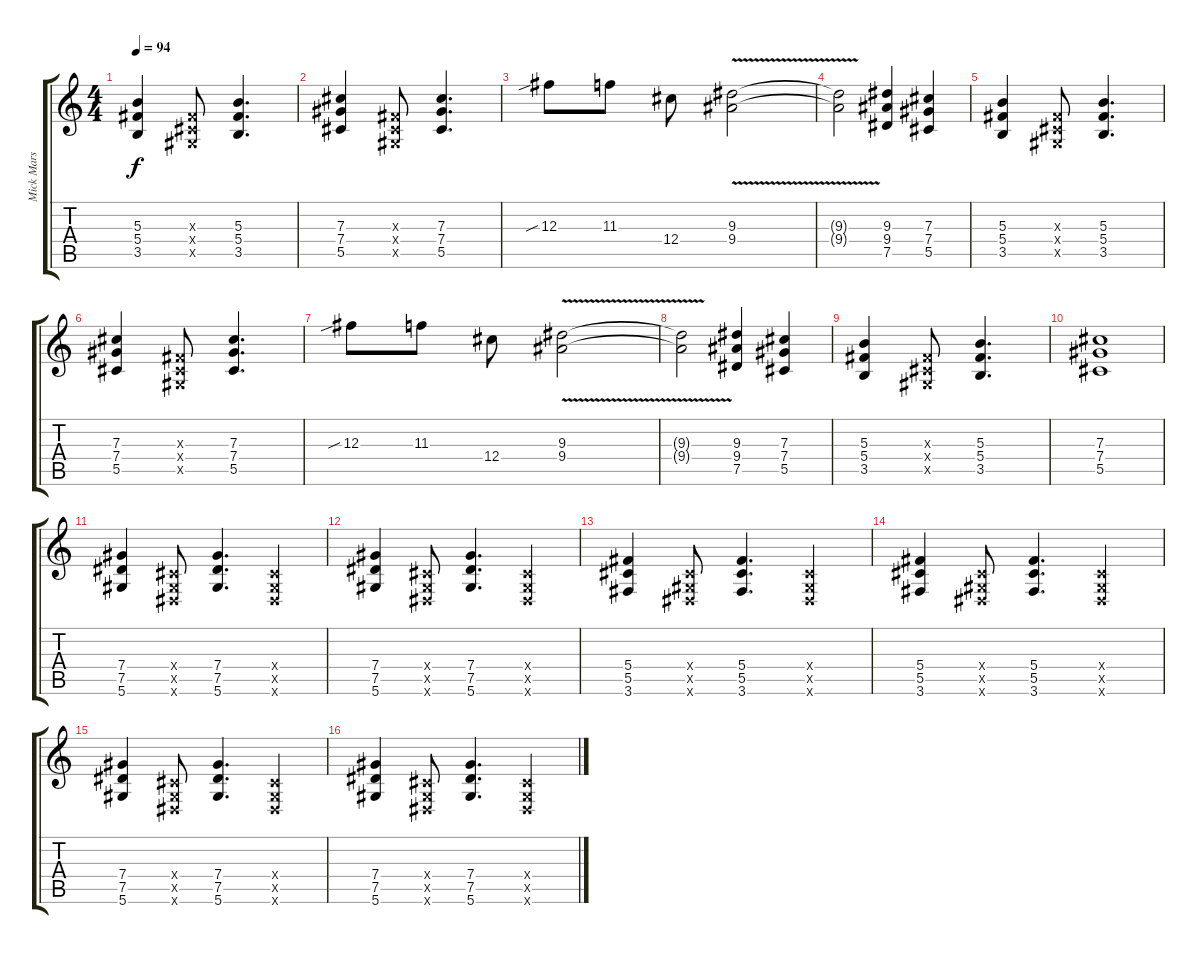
\track ("Mick Mars" "Mick Mars") {instrument distortionguitar}
\staff {score tabs}
\tuning (Eb4 Bb3 Gb3 Db3 Ab2 Eb2) {hide}
\ts (4 4)
\tempo 94
\clef g2
\ks c
(5.3 5.4 3.5).4{dy f} (0.3{x} 0.4{x} 0.5{x}).8 (5.3 5.4 3.5).4{d} |
(7.3 7.4 5.5).4 (0.3{x} 0.4{x} 0.5{x}).8 (7.3 7.4 5.5).4{d} |
12.3{sib}.8 11.3.8 12.4.8 (9.3{v} 9.4).2 |
(9.3{t} 9.4{t}).2 (9.3 9.4 7.5).4 (7.3 7.4 5.5).4 |
(5.3 5.4 3.5).4 (0.3{x} 0.4{x} 0.5{x}).8 (5.3 5.4 3.5).4{d} |
(7.3 7.4 5.5).4 (0.3{x} 0.4{x} 0.5{x}).8 (7.3 7.4 5.5).4{d} |
12.3{sib}.8 11.3.8 12.4.8 (9.3{v} 9.4).2 |
(9.3{t} 9.4{t}).2 (9.3 9.4 7.5).4 (7.3 7.4 5.5).4 |
(5.3 5.4 3.5).4 (0.3{x} 0.4{x} 0.5{x}).8 (5.3 5.4 3.5).4{d} |
(7.3 7.4 5.5).1 |
(7.4 7.5 5.6).4 (0.4{x} 0.5{x} 0.6{x}).8 (7.4 7.5 5.6).4{d} (0.4{x} 0.5{x} 0.6{x}).4 |
(7.4 7.5 5.6).4 (0.4{x} 0.5{x} 0.6{x}).8 (7.4 7.5 5.6).4{d} (0.4{x} 0.5{x} 0.6{x}).4 |
(5.4 5.5 3.6).4 (0.4{x} 0.5{x} 0.6{x}).8 (5.4 5.5 3.6).4{d} (0.4{x} 0.5{x} 0.6{x}).4 |
(5.4 5.5 3.6).4 (0.4{x} 0.5{x} 0.6{x}).8 (5.4 5.5 3.6).4{d} (0.4{x} 0.5{x} 0.6{x}).4 |
(7.4 7.5 5.6).4 (0.4{x} 0.5{x} 0.6{x}).8 (7.4 7.5 5.6).4{d} (0.4{x} 0.5{x} 0.6{x}).4 |
(7.4 7.5 5.6).4 (0.4{x} 0.5{x} 0.6{x}).8 (7.4 7.5 5.6).4{d} (0.4{x} 0.5{x} 0.6{x}).4
